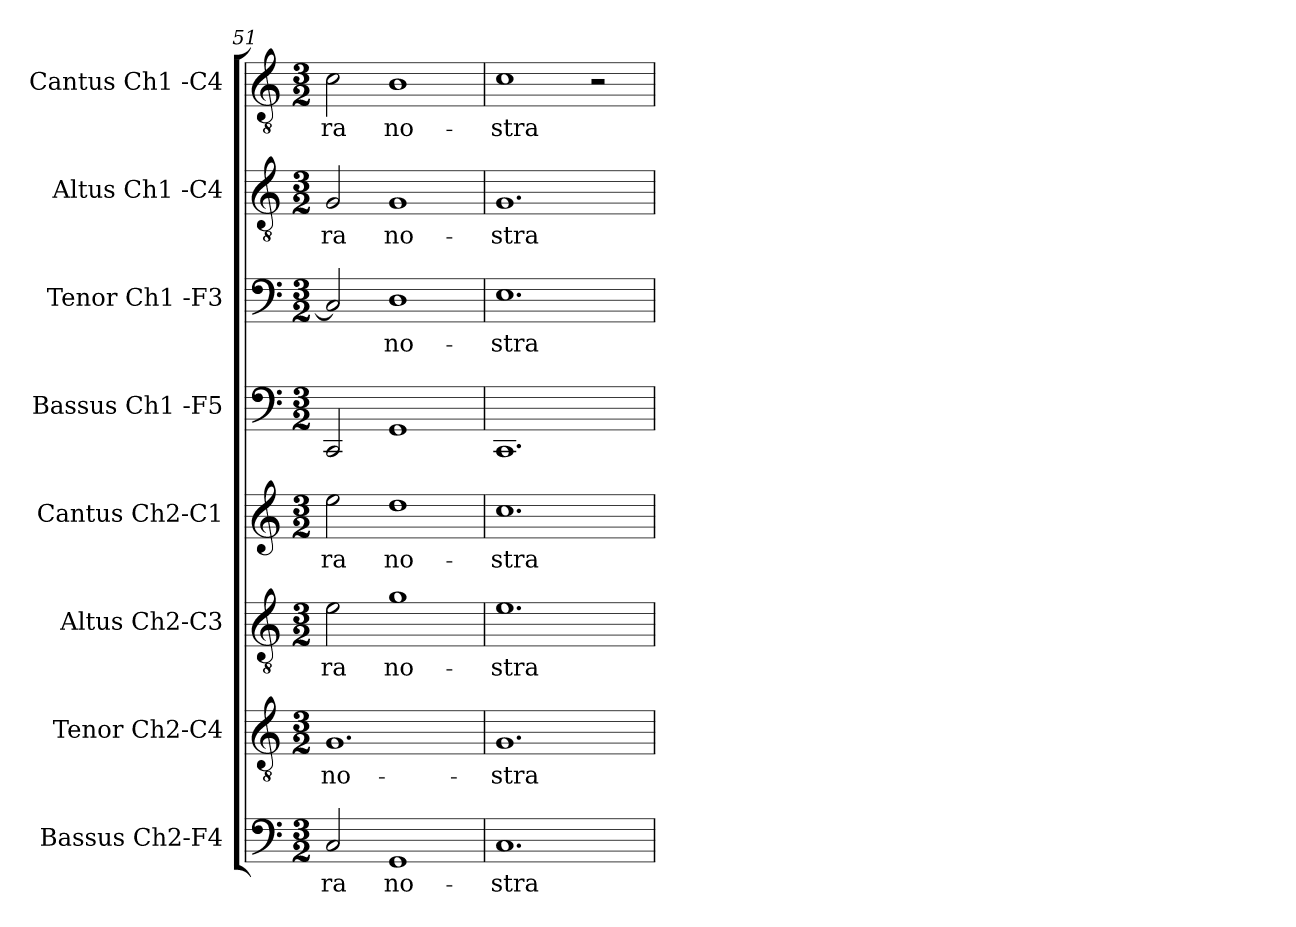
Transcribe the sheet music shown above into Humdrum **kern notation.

**kern	**text	**kern	**text	**kern	**text	**kern	**text	**kern	**kern	**text	**kern	**text	**kern	**text
*part8	*part8	*part7	*part7	*part6	*part6	*part5	*part5	*part4	*part3	*part3	*part2	*part2	*part1	*part1
*staff8	*staff8	*staff7	*staff7	*staff6	*staff6	*staff5	*staff5	*staff4	*staff3	*staff3	*staff2	*staff2	*staff1	*staff1
*I"Bassus Ch2-F4	*	*I"Tenor Ch2-C4	*	*I"Altus Ch2-C3	*	*I"Cantus Ch2-C1	*	*I"Bassus Ch1 -F5	*I"Tenor Ch1 -F3	*	*I"Altus Ch1 -C4	*	*I"Cantus Ch1 -C4	*
*I'B2	*	*I'T2	*	*I'A2	*	*I'C2	*	*I'B1	*I'T1	*	*I'A1	*	*I'C1	*
*clefF4	*	*clefGv2	*	*clefGv2	*	*clefG2	*	*clefF4	*clefF4	*	*clefGv2	*	*clefGv2	*
*k[]	*	*k[]	*	*k[]	*	*k[]	*	*k[]	*k[]	*	*k[]	*	*k[]	*
*M3/2	*	*M3/2	*	*M3/2	*	*M3/2	*	*M3/2	*M3/2	*	*M3/2	*	*M3/2	*
=51	=51	=51	=51	=51	=51	=51	=51	=51	=51	=51	=51	=51	=51	=51
!	!LO:LY:b	!	!LO:LY:b	!	!LO:LY:b	!	!LO:LY:b	!	!	!	!	!LO:LY:b	!	!LO:LY:b
2C/	-ra	1.G	no-	2e\	-ra	2ee\	-ra	2CC/	2C/]	.	2G/	-ra	2c\	-ra
!	!LO:LY:b	!	!	!	!LO:LY:b	!	!LO:LY:b	!	!	!LO:LY:b	!	!LO:LY:b	!	!LO:LY:b
1GG	no-	.	.	1g	no-	1dd	no-	1GG	1D	no-	1G	no-	1B	no-
=52	=52	=52	=52	=52	=52	=52	=52	=52	=52	=52	=52	=52	=52	=52
!	!LO:LY:b	!	!LO:LY:b	!	!LO:LY:b	!	!LO:LY:b	!	!	!LO:LY:b	!	!LO:LY:b	!	!LO:LY:b
1.C	-stra	1.G	-stra	1.e	-stra	1.cc	-stra	1.CC	1.E	-stra	1.G	-stra	1c	-stra
.	.	.	.	.	.	.	.	.	.	.	.	.	2r	.
=	=	=	=	=	=	=	=	=	=	=	=	=	=	=
*-	*-	*-	*-	*-	*-	*-	*-	*-	*-	*-	*-	*-	*-	*-
